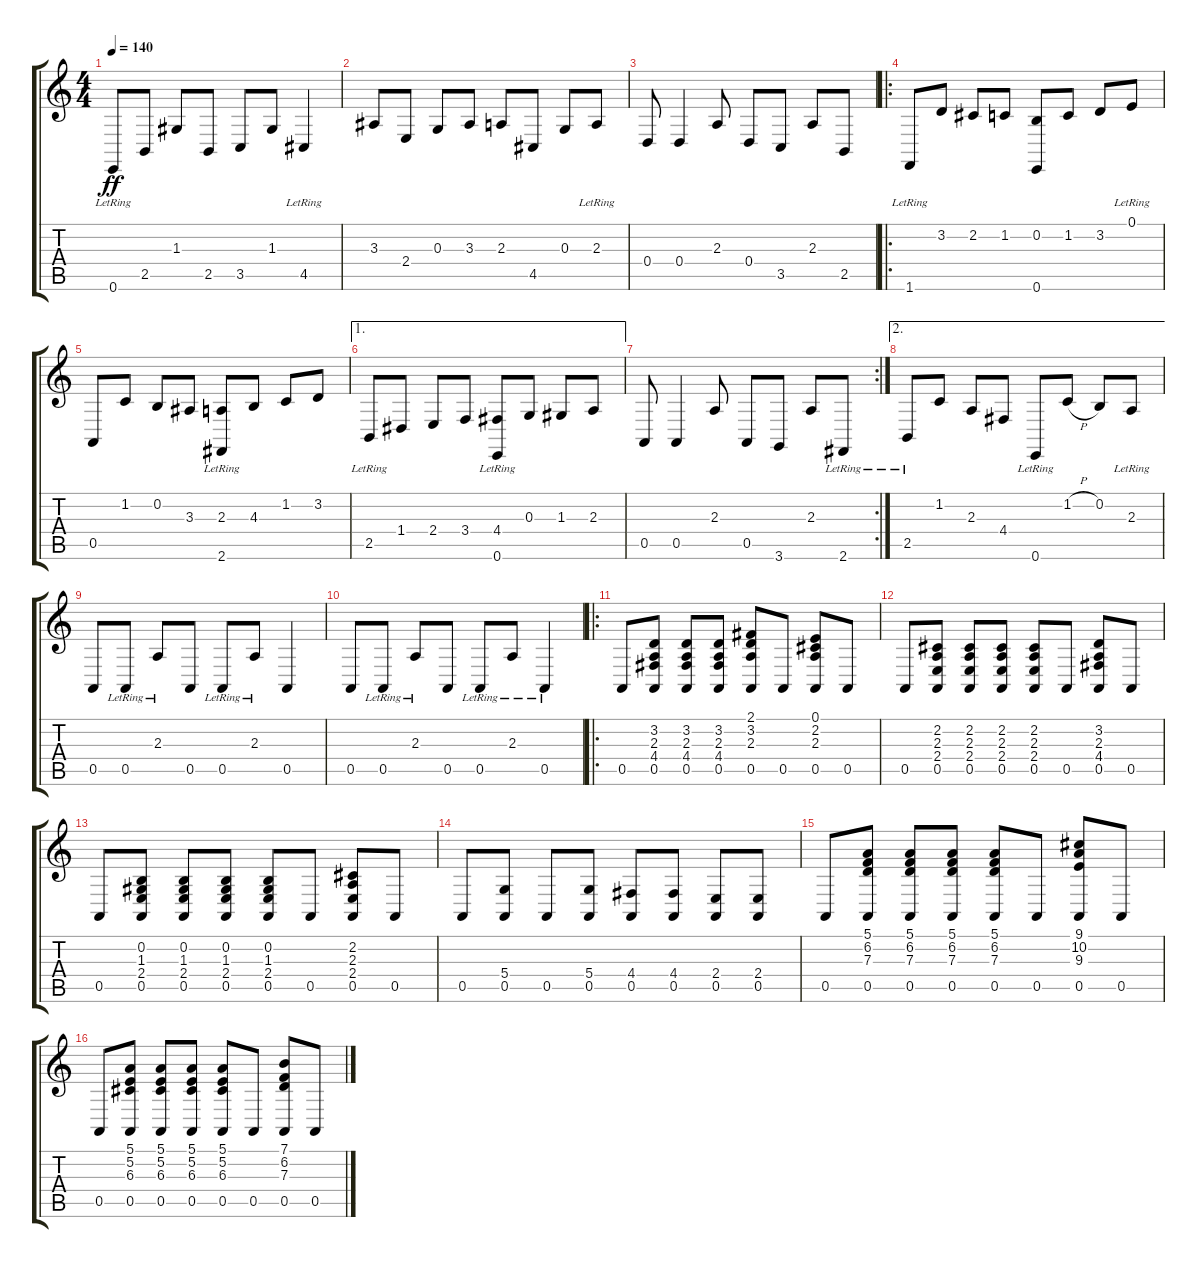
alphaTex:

\track "" {instrument stringensemble1}
\staff {score tabs}
\tuning (E4 B3 G3 D3 A2 E2) {hide}
\ts (4 4)
\tempo 140
\clef g2
\ks c
0.6{lr}.8{dy ff} 2.5.8 1.3.8 2.5.8 3.5.8 1.3.8 4.5{lr}.4 |
3.3.8 2.4.8 0.3.8 3.3.8 2.3.8 4.5.8 0.3.8 2.3{lr}.8 |
0.4.8 0.4.4 2.3.8 0.4.8 3.5.8 2.3.8 2.5.8 |
\ro
1.6{lr}.8 3.2.8 2.2.8 1.2.8 (0.2 0.6).8 1.2.8 3.2.8 0.1{lr}.8 |
0.5.8 1.2.8 0.2.8 3.3.8 (2.3 2.6{lr}).8 4.3.8 1.2.8 3.2.8 |
\ae 1
2.5{lr}.8 1.4.8 2.4.8 3.4.8 (4.4 0.6{lr}).8 0.3.8 1.3.8 2.3.8 |
\rc 2
0.5.8 0.5.4 2.3.8 0.5.8 3.6.8 2.3.8 2.6{lr}.8 |
\ae 2
2.5{lr}.8 1.2.8 2.3.8 4.4.8 0.6{lr}.8 1.2{h}.8 0.2.8 2.3{lr}.8 |
0.5.8 0.5{lr}.8 2.3{lr}.8 0.5.8 0.5{lr}.8 2.3{lr}.8 0.5.4 |
0.5.8 0.5{lr}.8 2.3{lr}.8 0.5.8 0.5{lr}.8 2.3{lr}.8 0.5{lr}.4 |
\ro
0.5.8 (3.2 2.3 4.4 0.5).8 (3.2 2.3 4.4 0.5).8 (3.2 2.3 4.4 0.5).8 (2.1 3.2 2.3 0.5).8 0.5.8 (0.1 2.2 2.3 0.5).8 0.5.8 |
0.5.8 (2.2 2.3 2.4 0.5).8 (2.2 2.3 2.4 0.5).8 (2.2 2.3 2.4 0.5).8 (2.2 2.3 2.4 0.5).8 0.5.8 (3.2 2.3 4.4 0.5).8 0.5.8 |
0.5.8 (0.2 1.3 2.4 0.5).8 (0.2 1.3 2.4 0.5).8 (0.2 1.3 2.4 0.5).8 (0.2 1.3 2.4 0.5).8 0.5.8 (2.2 2.3 2.4 0.5).8 0.5.8 |
0.5.8 (5.4 0.5).8 0.5.8 (5.4 0.5).8 (4.4 0.5).8 (4.4 0.5).8 (2.4 0.5).8 (2.4 0.5).8 |
0.5.8 (5.1 6.2 7.3 0.5).8 (5.1 6.2 7.3 0.5).8 (5.1 6.2 7.3 0.5).8 (5.1 6.2 7.3 0.5).8 0.5.8 (9.1 10.2 9.3 0.5).8 0.5.8 |
0.5.8 (5.1 5.2 6.3 0.5).8 (5.1 5.2 6.3 0.5).8 (5.1 5.2 6.3 0.5).8 (5.1 5.2 6.3 0.5).8 0.5.8 (7.1 6.2 7.3 0.5).8 0.5.8
